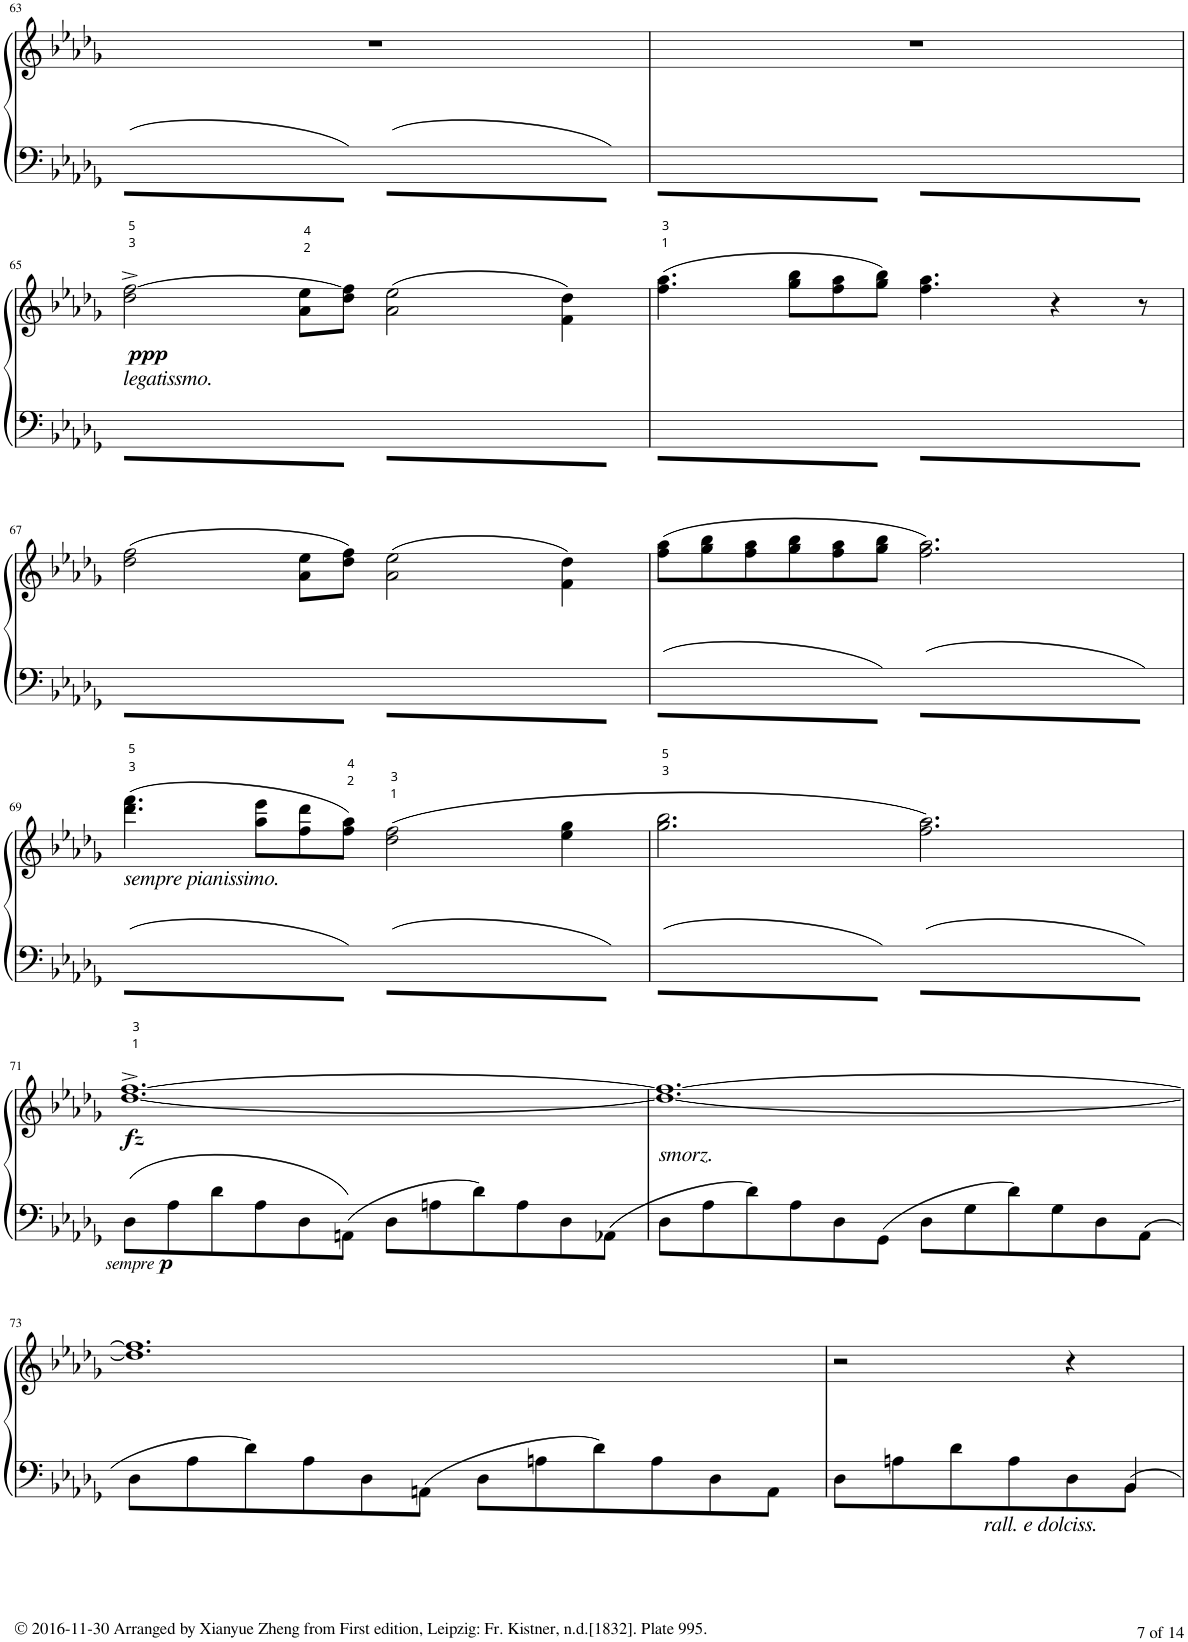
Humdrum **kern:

**kern	**kern	**dynam
*part1	*part1	*part1
*staff2	*staff1	*staff1/2
*I"Piano	*	*
*I'Pno	*	*
!!LO:PB:g=z
*clefF4	*clefG2	*
*k[b-e-a-d-g-]	*k[b-e-a-d-g-]	*
*M6/4	*M6/4	*
=63	=63	=63
8D-L	1.r	.
8A-	.	.
8d-	.	.
8A-	.	.
8D-	.	.
8AA-J	.	.
8D-L	.	.
8A-	.	.
8d-	.	.
8A-	.	.
8D-	.	.
8AA-J	.	.
=64	=64	=64
8D-L	1.r	.
8A-	.	.
8d-	.	.
8A-	.	.
8D-	.	.
8AA-J	.	.
8D-L	.	.
8A-	.	.
8d-	.	.
8A-	.	.
8D-	.	.
8AA-J	.	.
!!LO:LB:g=z
=65	=65	=65
!	!LO:TX:b:i:t=legatissmo.	!
!	!	!LO:DY:b
8D-L	2dd-\^ [2ff\^	ppp
8A-	.	.
8d-	.	.
8A-	.	.
8D-	8a-\ 8ee-\L	.
8AA-J	8dd-\ 8ff\]J	.
8D-L	(2a-\ 2ee-\	.
8A-	.	.
8d-	.	.
8A-	.	.
8D-	4f\ 4dd-\)	.
8AA-J	.	.
=66	=66	=66
8D-L	(4.ff\ 4.aa-\	.
8A-	.	.
8d-	.	.
8A-	8gg-\ 8bb-\L	.
8D-	8ff\ 8aa-\	.
8AA-J	8gg-\ 8bb-\J)	.
8D-L	4.ff\ 4.aa-\	.
8A-	.	.
8d-	.	.
8A-	4r	.
8D-	.	.
8AA-J	8r	.
!!LO:LB:g=z
=67	=67	=67
8D-L	(2dd-\ 2ff\	.
8A-	.	.
8d-	.	.
8A-	.	.
8D-	8a-\ 8ee-\L	.
8AA-J	8dd-\ 8ff\J)	.
8D-L	(2a-\ 2ee-\	.
8A-	.	.
8d-	.	.
8A-	.	.
8D-	4f\ 4dd-\)	.
8AA-J	.	.
=68	=68	=68
8D-L	(8ff\ 8aa-\L	.
8A-	8gg-\ 8bb-\	.
8d-	8ff\ 8aa-\	.
8A-	8gg-\ 8bb-\	.
8D-	8ff\ 8aa-\	.
8AA-J	8gg-\ 8bb-\J	.
8D-L	2.ff\ 2.aa-\)	.
8A-	.	.
8d-	.	.
8A-	.	.
8D-	.	.
8AA-J	.	.
!!LO:LB:g=z
=69	=69	=69
!	!LO:TX:b:i:t=sempre pianissimo.	!
8D-L	(4.ddd-\ 4.fff\	.
8A-	.	.
8d-	.	.
8A-	8aa-\ 8eee-\L	.
8D-	8ff\ 8ddd-\	.
8AA-J	8ff\ 8aa-\J)	.
8D-L	(2dd-\ 2ff\	.
8A-	.	.
8d-	.	.
8A-	.	.
8D-	4ee-\ 4gg-\	.
8AA-J	.	.
=70	=70	=70
8D-L	2.gg-\ 2.bb-\	.
8A-	.	.
8d-	.	.
8A-	.	.
8D-	.	.
8AA-J	.	.
8D-L	2.ff\ 2.aa-\)	.
8A-	.	.
8d-	.	.
8A-	.	.
8D-	.	.
8AA-J	.	.
!!LO:LB:g=z
=71	=71	=71
!	!	!LO:DY:b=2
!	!	!LO:DY:n=1:b=2
!	!	!LO:DY:n=2:b
8D-\L	[1.dd-^> [1.ff^>	other-dynamics p fz
8A-\	.	.
8d-\	.	.
8A-\	.	.
8D-\	.	.
8AAn\J	.	.
8D-\L	.	.
8An\	.	.
8d-\	.	.
8A\	.	.
8D-\	.	.
8AA-X\J	.	.
=72	=72	=72
!	!LO:TX:b:i:t=smorz.	!
8D-\L	1.dd-_ 1.ff_	.
8A-\	.	.
8d-\	.	.
8A-\	.	.
8D-\	.	.
8GG-\J	.	.
8D-\L	.	.
8G-\	.	.
8d-\	.	.
8G-\	.	.
8D-\	.	.
8AA-\J	.	.
!!LO:LB:g=z
=73	=73	=73
8D-\L	1.dd-] 1.ff]	.
8A-\	.	.
8d-\	.	.
8A-\	.	.
8D-\	.	.
8AAn\J	.	.
8D-\L	.	.
8An\	.	.
8d-\	.	.
8A\	.	.
8D-\	.	.
8AA\J	.	.
=74	=74	=74
*^	*	*
8D-\L	8ryy	2r	.
*v	*v	*	*
8An\	.	.
8d-\	.	.
!LO:TX:b:i:t=rall. e dolciss.	!	!
8A\	.	.
8D-\	4r	.
*^	*	*
8BB-\J	8BB-/	.	.
*v	*v	*	*
=	=	=
*-	*-	*-
